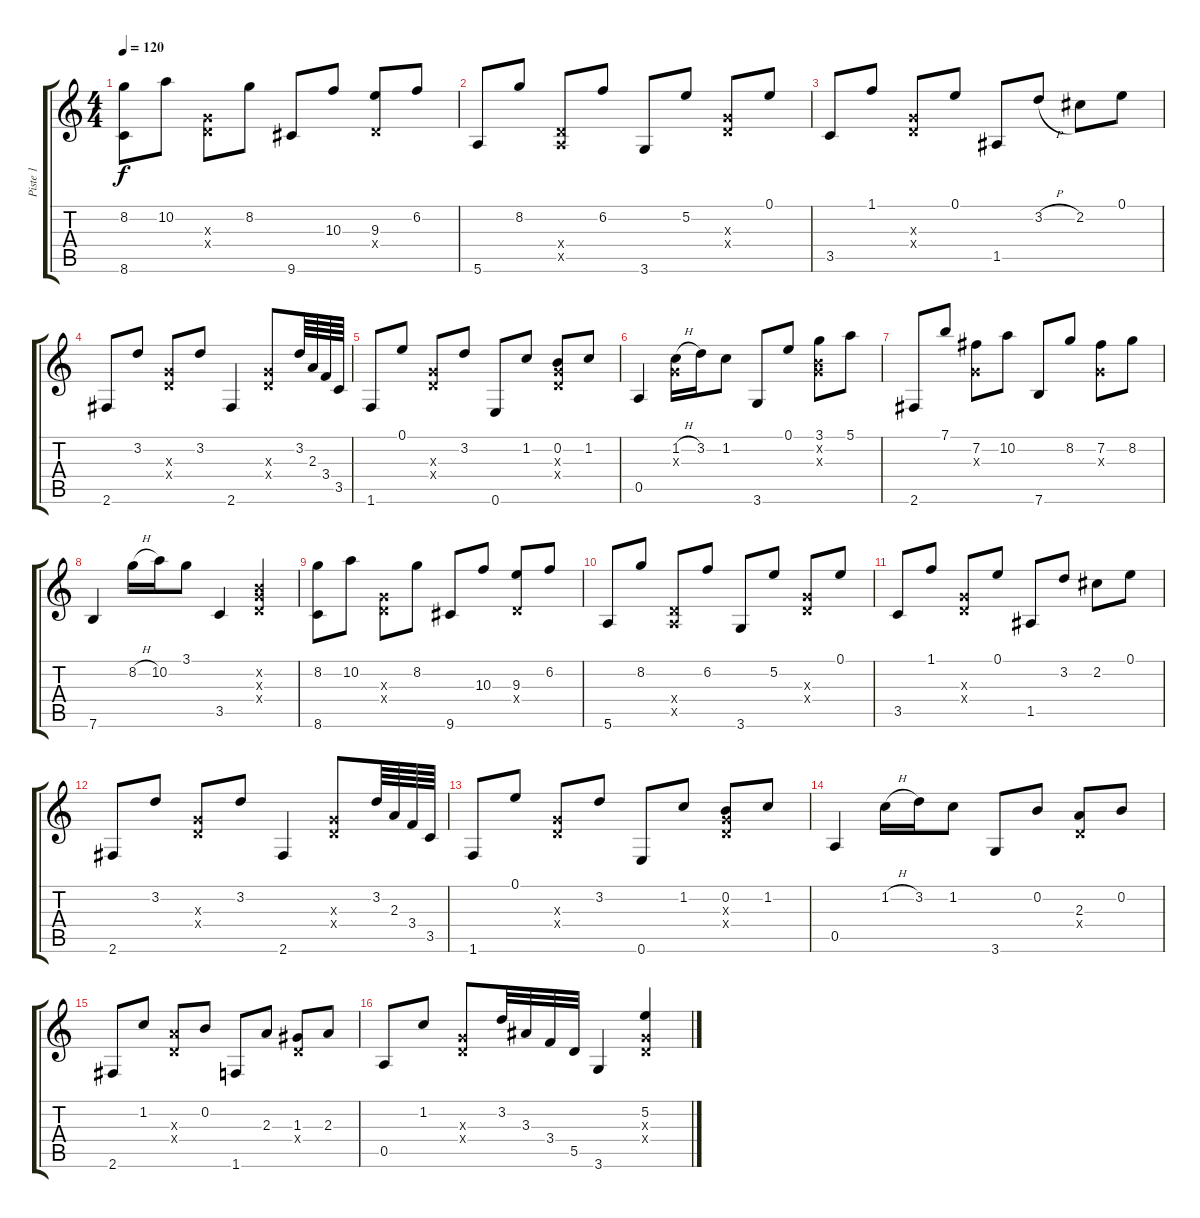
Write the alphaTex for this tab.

\track ("Piste 1" "Piste 1") {instrument acousticguitarnylon}
\staff {score tabs}
\tuning (E4 B3 G3 D3 A2 E2) {hide}
\ts (4 4)
\tempo 120
\clef g2
\ks c
(8.2 8.6).8{dy f instrument acousticguitarnylon} 10.2.8 (0.3{x} 0.4{x}).8 8.2.8 9.6.8 10.3.8 (9.3 0.4{x}).8 6.2.8 |
5.6.8 8.2.8 (0.4{x} 0.5{x}).8 6.2.8 3.6.8 5.2.8 (0.3{x} 0.4{x}).8 0.1.8 |
3.5.8 1.1.8 (0.3{x} 0.4{x}).8 0.1.8 1.5.8 3.2{h}.8 2.2.8 0.1.8 |
2.6.8 3.2.8 (0.3{x} 0.4{x}).8 3.2.8 2.6.4 (0.3{x} 0.4{x}).8 3.2.64 2.3.64 3.4.64 3.5.64 |
1.6.8 0.1.8 (0.3{x} 0.4{x}).8 3.2.8 0.6.8 1.2.8 (0.2 0.3{x} 0.4{x}).8 1.2.8 |
0.5.4 (1.2{h} 0.3{x}).16 3.2.16 1.2.8 3.6.8 0.1.8 (3.1 0.2{x} 0.3{x}).8 5.1.8 |
2.6.8 7.1.8 (7.2 0.3{x}).8 10.2.8 7.6.8 8.2.8 (7.2 0.3{x}).8 8.2.8 |
7.6.4 8.2{h}.16 10.2.16 3.1.8 3.5.4 (0.2{x} 0.3{x} 0.4{x}).4 |
(8.2 8.6).8 10.2.8 (0.3{x} 0.4{x}).8 8.2.8 9.6.8 10.3.8 (9.3 0.4{x}).8 6.2.8 |
5.6.8 8.2.8 (0.4{x} 0.5{x}).8 6.2.8 3.6.8 5.2.8 (0.3{x} 0.4{x}).8 0.1.8 |
3.5.8 1.1.8 (0.3{x} 0.4{x}).8 0.1.8 1.5.8 3.2.8 2.2.8 0.1.8 |
2.6.8 3.2.8 (0.3{x} 0.4{x}).8 3.2.8 2.6.4 (0.3{x} 0.4{x}).8 3.2.64 2.3.64 3.4.64 3.5.64 |
1.6.8 0.1.8 (0.3{x} 0.4{x}).8 3.2.8 0.6.8 1.2.8 (0.2 0.3{x} 0.4{x}).8 1.2.8 |
0.5.4 1.2{h}.16 3.2.16 1.2.8 3.6.8 0.2.8 (2.3 0.4{x}).8 0.2.8 |
2.6.8 1.2.8 (2.3{x} 0.4{x}).8 0.2.8 1.6.8 2.3.8 (1.3 0.4{x}).8 2.3.8 |
0.5.8 1.2.8 (0.3{x} 0.4{x}).8 3.2.32 3.3.32 3.4.32 5.5.32 3.6.4 (5.2 0.3{x} 0.4{x}).4
